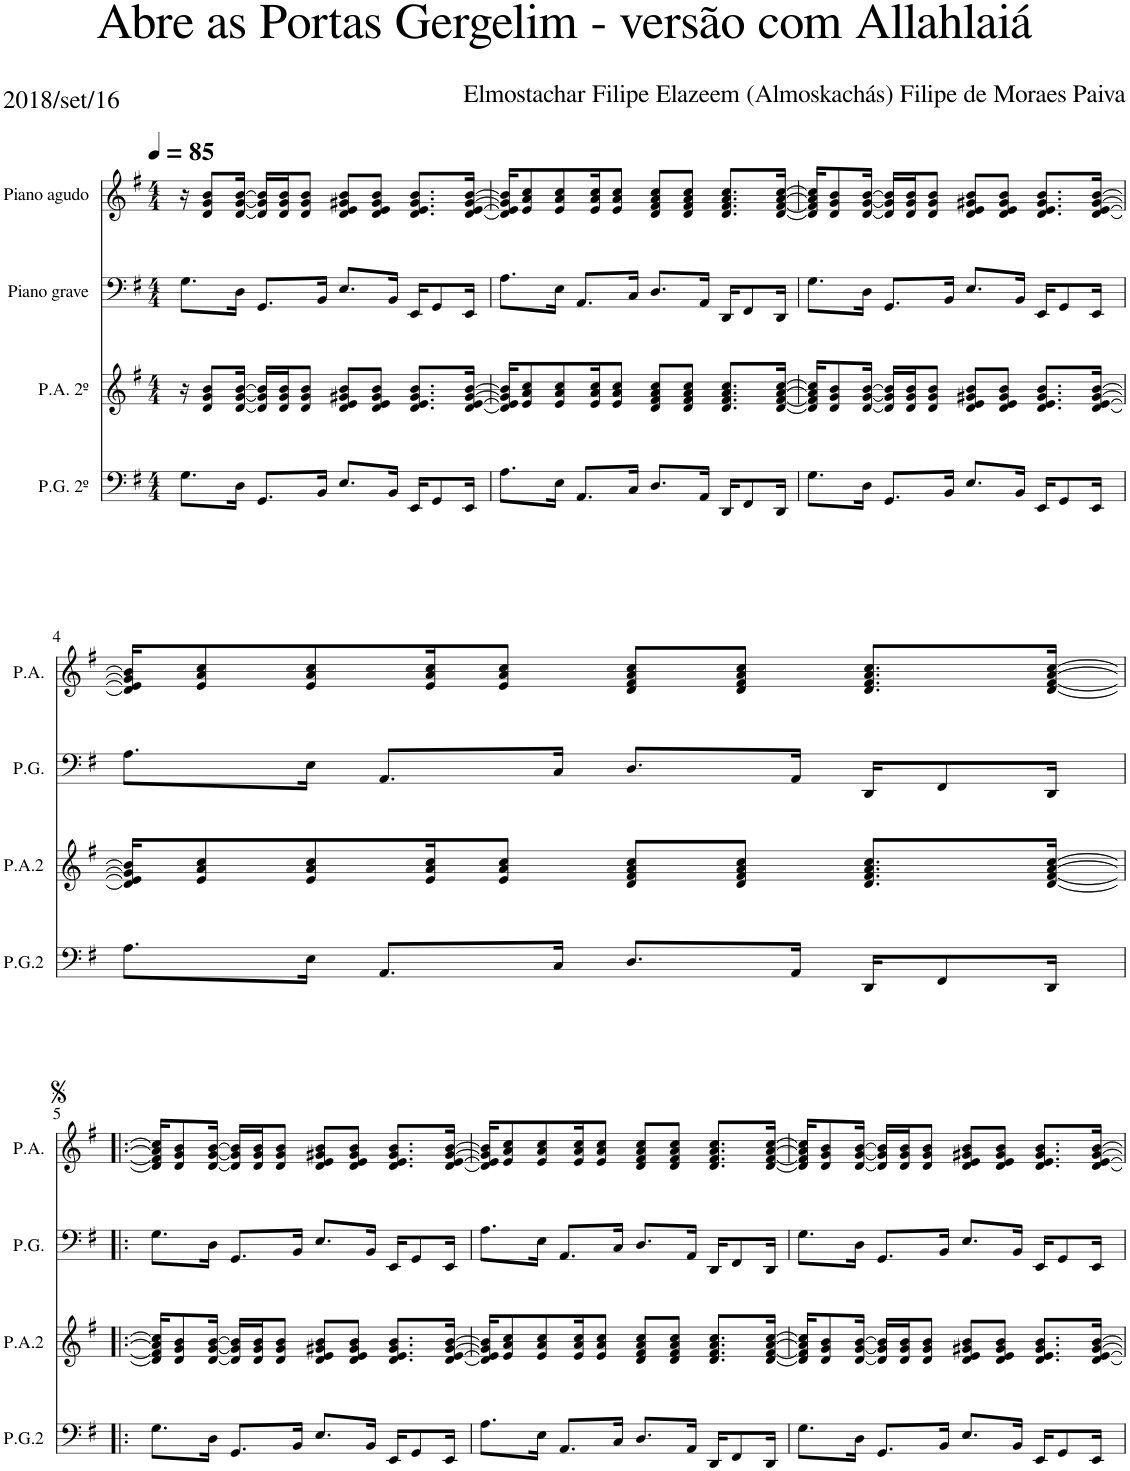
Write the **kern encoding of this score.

**kern	**kern	**kern	**kern
*part4	*part3	*part2	*part1
*staff4	*staff3	*staff2	*staff1
*I"P.G. 2º	*I"P.A. 2º	*I"Piano grave	*I"Piano agudo
*I'P.G.2	*I'P.A.2	*I'P.G.	*I'P.A.
*stria5	*stria5	*stria5	*stria5
*clefF4	*clefG2	*clefF4	*clefG2
*k[f#]	*k[f#]	*k[f#]	*k[f#]
*M4/4	*M4/4	*M4/4	*M4/4
=1	=1	=1	=1
8.G\L	16r	8.G\L	16r
.	8d/ 8g/ 8b/L	.	8d/ 8g/ 8b/L
16D\Jk	[16d/ [16g/ [16b/Jk	16D\Jk	[16d/ [16g/ [16b/Jk
8.GG/L	16d/] 16g/] 16b/]LL	8.GG/L	16d/] 16g/] 16b/]LL
.	16d/ 16g/ 16b/J	.	16d/ 16g/ 16b/J
.	8d/ 8g/ 8b/J	.	8d/ 8g/ 8b/J
16BB/Jk	.	16BB/Jk	.
8.E/L	8d/ 8e/ 8g#X/ 8b/L	8.E/L	8d/ 8e/ 8g#X/ 8b/L
.	8d/ 8e/ 8g#/ 8b/J	.	8d/ 8e/ 8g#/ 8b/J
16BB/Jk	.	16BB/Jk	.
16EE/KL	8.d/ 8.e/ 8.g#/ 8.b/L	16EE/KL	8.d/ 8.e/ 8.g#/ 8.b/L
8GG/	.	8GG/	.
16EE/Jk	[16d/ [16e/ [16g#/ [16b/Jk	16EE/Jk	[16d/ [16e/ [16g#/ [16b/Jk
=2	=2	=2	=2
8.A\L	16d/] 16e/] 16g#/] 16b/]KL	8.A\L	16d/] 16e/] 16g#/] 16b/]KL
.	8e/ 8a/ 8cc/	.	8e/ 8a/ 8cc/
16E\Jk	8e/ 8a/ 8cc/	16E\Jk	8e/ 8a/ 8cc/
8.AA/L	.	8.AA/L	.
.	16e/ 16a/ 16cc/K	.	16e/ 16a/ 16cc/K
.	8e/ 8a/ 8cc/J	.	8e/ 8a/ 8cc/J
16C/Jk	.	16C/Jk	.
8.D/L	8d/ 8f#/ 8a/ 8cc/L	8.D/L	8d/ 8f#/ 8a/ 8cc/L
.	8d/ 8f#/ 8a/ 8cc/J	.	8d/ 8f#/ 8a/ 8cc/J
16AA/Jk	.	16AA/Jk	.
16DD/KL	8.d/ 8.f#/ 8.a/ 8.cc/L	16DD/KL	8.d/ 8.f#/ 8.a/ 8.cc/L
8FF#/	.	8FF#/	.
16DD/Jk	[16d/ [16f#/ [16a/ [16cc/Jk	16DD/Jk	[16d/ [16f#/ [16a/ [16cc/Jk
=3	=3	=3	=3
8.G\L	16d/] 16f#/] 16a/] 16cc/]KL	8.G\L	16d/] 16f#/] 16a/] 16cc/]KL
.	8d/ 8g/ 8b/	.	8d/ 8g/ 8b/
16D\Jk	[16d/ [16g/ [16b/Jk	16D\Jk	[16d/ [16g/ [16b/Jk
8.GG/L	16d/] 16g/] 16b/]LL	8.GG/L	16d/] 16g/] 16b/]LL
.	16d/ 16g/ 16b/J	.	16d/ 16g/ 16b/J
.	8d/ 8g/ 8b/J	.	8d/ 8g/ 8b/J
16BB/Jk	.	16BB/Jk	.
8.E/L	8d/ 8e/ 8g#X/ 8b/L	8.E/L	8d/ 8e/ 8g#X/ 8b/L
.	8d/ 8e/ 8g#/ 8b/J	.	8d/ 8e/ 8g#/ 8b/J
16BB/Jk	.	16BB/Jk	.
16EE/KL	8.d/ 8.e/ 8.g#/ 8.b/L	16EE/KL	8.d/ 8.e/ 8.g#/ 8.b/L
8GG/	.	8GG/	.
16EE/Jk	[16d/ [16e/ [16g#/ [16b/Jk	16EE/Jk	[16d/ [16e/ [16g#/ [16b/Jk
!!LO:LB:g=z
=4	=4	=4	=4
8.A\L	16d/] 16e/] 16g#/] 16b/]KL	8.A\L	16d/] 16e/] 16g#/] 16b/]KL
.	8e/ 8a/ 8cc/	.	8e/ 8a/ 8cc/
16E\Jk	8e/ 8a/ 8cc/	16E\Jk	8e/ 8a/ 8cc/
8.AA/L	.	8.AA/L	.
.	16e/ 16a/ 16cc/K	.	16e/ 16a/ 16cc/K
.	8e/ 8a/ 8cc/J	.	8e/ 8a/ 8cc/J
16C/Jk	.	16C/Jk	.
8.D/L	8d/ 8f#/ 8a/ 8cc/L	8.D/L	8d/ 8f#/ 8a/ 8cc/L
.	8d/ 8f#/ 8a/ 8cc/J	.	8d/ 8f#/ 8a/ 8cc/J
16AA/Jk	.	16AA/Jk	.
16DD/KL	8.d/ 8.f#/ 8.a/ 8.cc/L	16DD/KL	8.d/ 8.f#/ 8.a/ 8.cc/L
8FF#/	.	8FF#/	.
16DD/Jk	[16d/ [16f#/ [16a/ [16cc/Jk	16DD/Jk	[16d/ [16f#/ [16a/ [16cc/Jk
!!LO:LB:g=z
=5!|:	=5!|:	=5!|:	=5!|:
8.G\L	16d/] 16f#/] 16a/] 16cc/]KL	8.G\L	16d/] 16f#/] 16a/] 16cc/]KL
.	8d/ 8g/ 8b/	.	8d/ 8g/ 8b/
16D\Jk	[16d/ [16g/ [16b/Jk	16D\Jk	[16d/ [16g/ [16b/Jk
8.GG/L	16d/] 16g/] 16b/]LL	8.GG/L	16d/] 16g/] 16b/]LL
.	16d/ 16g/ 16b/J	.	16d/ 16g/ 16b/J
.	8d/ 8g/ 8b/J	.	8d/ 8g/ 8b/J
16BB/Jk	.	16BB/Jk	.
8.E/L	8d/ 8e/ 8g#X/ 8b/L	8.E/L	8d/ 8e/ 8g#X/ 8b/L
.	8d/ 8e/ 8g#/ 8b/J	.	8d/ 8e/ 8g#/ 8b/J
16BB/Jk	.	16BB/Jk	.
16EE/KL	8.d/ 8.e/ 8.g#/ 8.b/L	16EE/KL	8.d/ 8.e/ 8.g#/ 8.b/L
8GG/	.	8GG/	.
16EE/Jk	[16d/ [16e/ [16g#/ [16b/Jk	16EE/Jk	[16d/ [16e/ [16g#/ [16b/Jk
=6	=6	=6	=6
8.A\L	16d/] 16e/] 16g#/] 16b/]KL	8.A\L	16d/] 16e/] 16g#/] 16b/]KL
.	8e/ 8a/ 8cc/	.	8e/ 8a/ 8cc/
16E\Jk	8e/ 8a/ 8cc/	16E\Jk	8e/ 8a/ 8cc/
8.AA/L	.	8.AA/L	.
.	16e/ 16a/ 16cc/K	.	16e/ 16a/ 16cc/K
.	8e/ 8a/ 8cc/J	.	8e/ 8a/ 8cc/J
16C/Jk	.	16C/Jk	.
8.D/L	8d/ 8f#/ 8a/ 8cc/L	8.D/L	8d/ 8f#/ 8a/ 8cc/L
.	8d/ 8f#/ 8a/ 8cc/J	.	8d/ 8f#/ 8a/ 8cc/J
16AA/Jk	.	16AA/Jk	.
16DD/KL	8.d/ 8.f#/ 8.a/ 8.cc/L	16DD/KL	8.d/ 8.f#/ 8.a/ 8.cc/L
8FF#/	.	8FF#/	.
16DD/Jk	[16d/ [16f#/ [16a/ [16cc/Jk	16DD/Jk	[16d/ [16f#/ [16a/ [16cc/Jk
=7	=7	=7	=7
8.G\L	16d/] 16f#/] 16a/] 16cc/]KL	8.G\L	16d/] 16f#/] 16a/] 16cc/]KL
.	8d/ 8g/ 8b/	.	8d/ 8g/ 8b/
16D\Jk	[16d/ [16g/ [16b/Jk	16D\Jk	[16d/ [16g/ [16b/Jk
8.GG/L	16d/] 16g/] 16b/]LL	8.GG/L	16d/] 16g/] 16b/]LL
.	16d/ 16g/ 16b/J	.	16d/ 16g/ 16b/J
.	8d/ 8g/ 8b/J	.	8d/ 8g/ 8b/J
16BB/Jk	.	16BB/Jk	.
8.E/L	8d/ 8e/ 8g#X/ 8b/L	8.E/L	8d/ 8e/ 8g#X/ 8b/L
.	8d/ 8e/ 8g#/ 8b/J	.	8d/ 8e/ 8g#/ 8b/J
16BB/Jk	.	16BB/Jk	.
16EE/KL	8.d/ 8.e/ 8.g#/ 8.b/L	16EE/KL	8.d/ 8.e/ 8.g#/ 8.b/L
8GG/	.	8GG/	.
16EE/Jk	[16d/ [16e/ [16g#/ [16b/Jk	16EE/Jk	[16d/ [16e/ [16g#/ [16b/Jk
=	=	=	=
*-	*-	*-	*-
